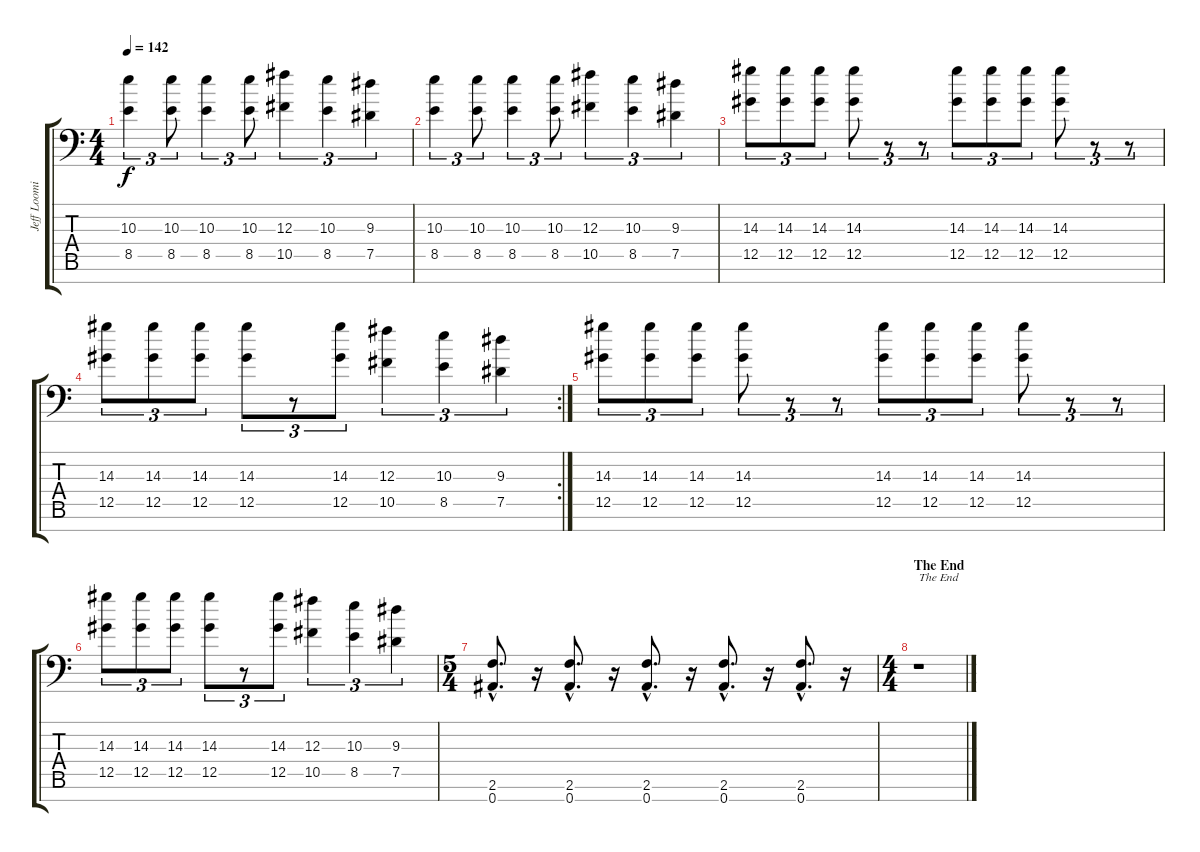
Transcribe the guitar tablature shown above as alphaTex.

\track ("Jeff Loomis" "Jeff Loomi") {instrument distortionguitar}
\staff {score tabs}
\tuning (Eb4 Bb3 Gb3 Db3 Ab2 Eb2 Bb1) {hide}
\ts (4 4)
\tempo 142
\clef f4
\ks c
(10.3 8.5).4{tu (3 2) dy f} (10.3 8.5).8{tu (3 2)} (10.3 8.5).4{tu (3 2)} (10.3 8.5).8{tu (3 2)} (12.3 10.5).4{tu (3 2)} (10.3 8.5).4{tu (3 2)} (9.3 7.5).4{tu (3 2)} |
(10.3 8.5).4{tu (3 2)} (10.3 8.5).8{tu (3 2)} (10.3 8.5).4{tu (3 2)} (10.3 8.5).8{tu (3 2)} (12.3 10.5).4{tu (3 2)} (10.3 8.5).4{tu (3 2)} (9.3 7.5).4{tu (3 2)} |
(14.3 12.5).8{tu (3 2)} (14.3 12.5).8{tu (3 2)} (14.3 12.5).8{tu (3 2)} (14.3 12.5).8{tu (3 2)} r.8{tu (3 2)} r.8{tu (3 2)} (14.3 12.5).8{tu (3 2)} (14.3 12.5).8{tu (3 2)} (14.3 12.5).8{tu (3 2)} (14.3 12.5).8{tu (3 2)} r.8{tu (3 2)} r.8{tu (3 2)} |
\rc 2
(14.3 12.5).8{tu (3 2)} (14.3 12.5).8{tu (3 2)} (14.3 12.5).8{tu (3 2)} (14.3 12.5).8{tu (3 2)} r.8{tu (3 2)} (14.3 12.5).8{tu (3 2)} (12.3 10.5).4{tu (3 2)} (10.3 8.5).4{tu (3 2)} (9.3 7.5).4{tu (3 2)} |
(14.3 12.5).8{tu (3 2)} (14.3 12.5).8{tu (3 2)} (14.3 12.5).8{tu (3 2)} (14.3 12.5).8{tu (3 2)} r.8{tu (3 2)} r.8{tu (3 2)} (14.3 12.5).8{tu (3 2)} (14.3 12.5).8{tu (3 2)} (14.3 12.5).8{tu (3 2)} (14.3 12.5).8{tu (3 2)} r.8{tu (3 2)} r.8{tu (3 2)} |
(14.3 12.5).8{tu (3 2)} (14.3 12.5).8{tu (3 2)} (14.3 12.5).8{tu (3 2)} (14.3 12.5).8{tu (3 2)} r.8{tu (3 2)} (14.3 12.5).8{tu (3 2)} (12.3 10.5).4{tu (3 2)} (10.3 8.5).4{tu (3 2)} (9.3 7.5).4{tu (3 2)} |
\ts (5 4)
(2.6{hac} 0.7{hac}).8{d} r.16 (2.6{hac} 0.7{hac}).8{d} r.16 (2.6{hac} 0.7{hac}).8{d} r.16 (2.6{hac} 0.7{hac}).8{d} r.16 (2.6{hac} 0.7{hac}).8{d} r.16 |
\ts (4 4)
\section ("" "The End")
r.1{txt "The End"}
